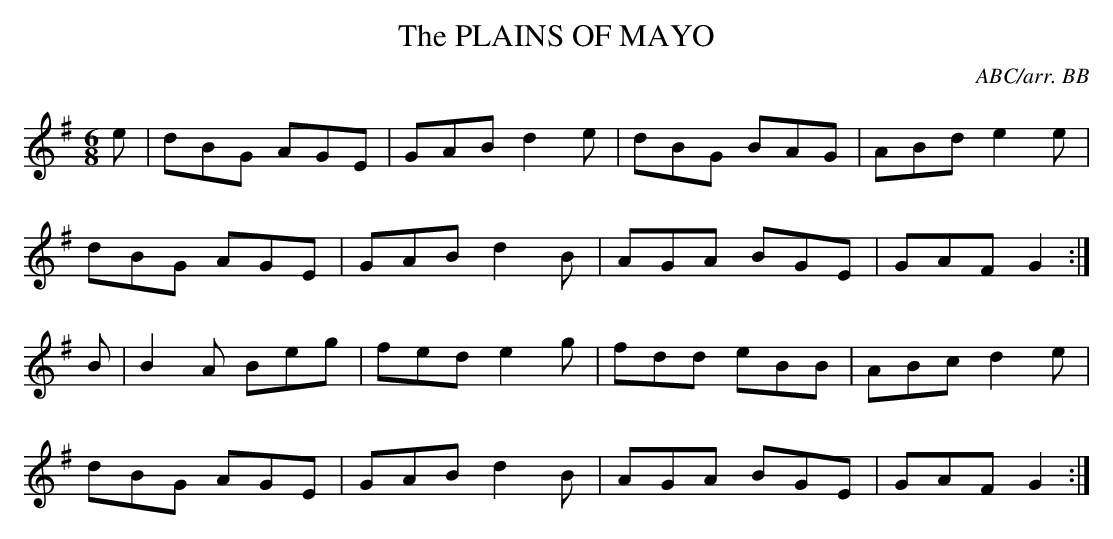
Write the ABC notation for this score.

X:1
T:PLAINS OF MAYO, The
C:ABC/arr. BB
M:6/8
L:1/8
K:G % source key F
e|dBG AGE|GAB d2e|dBG BAG|ABd e2e|
dBG AGE|GAB d2B|AGA BGE|GAF G2 :|
B|B2A Beg|fed e2g|fdd eBB|ABc d2e|
dBG AGE|GAB d2B|AGA BGE|GAF G2 :|
